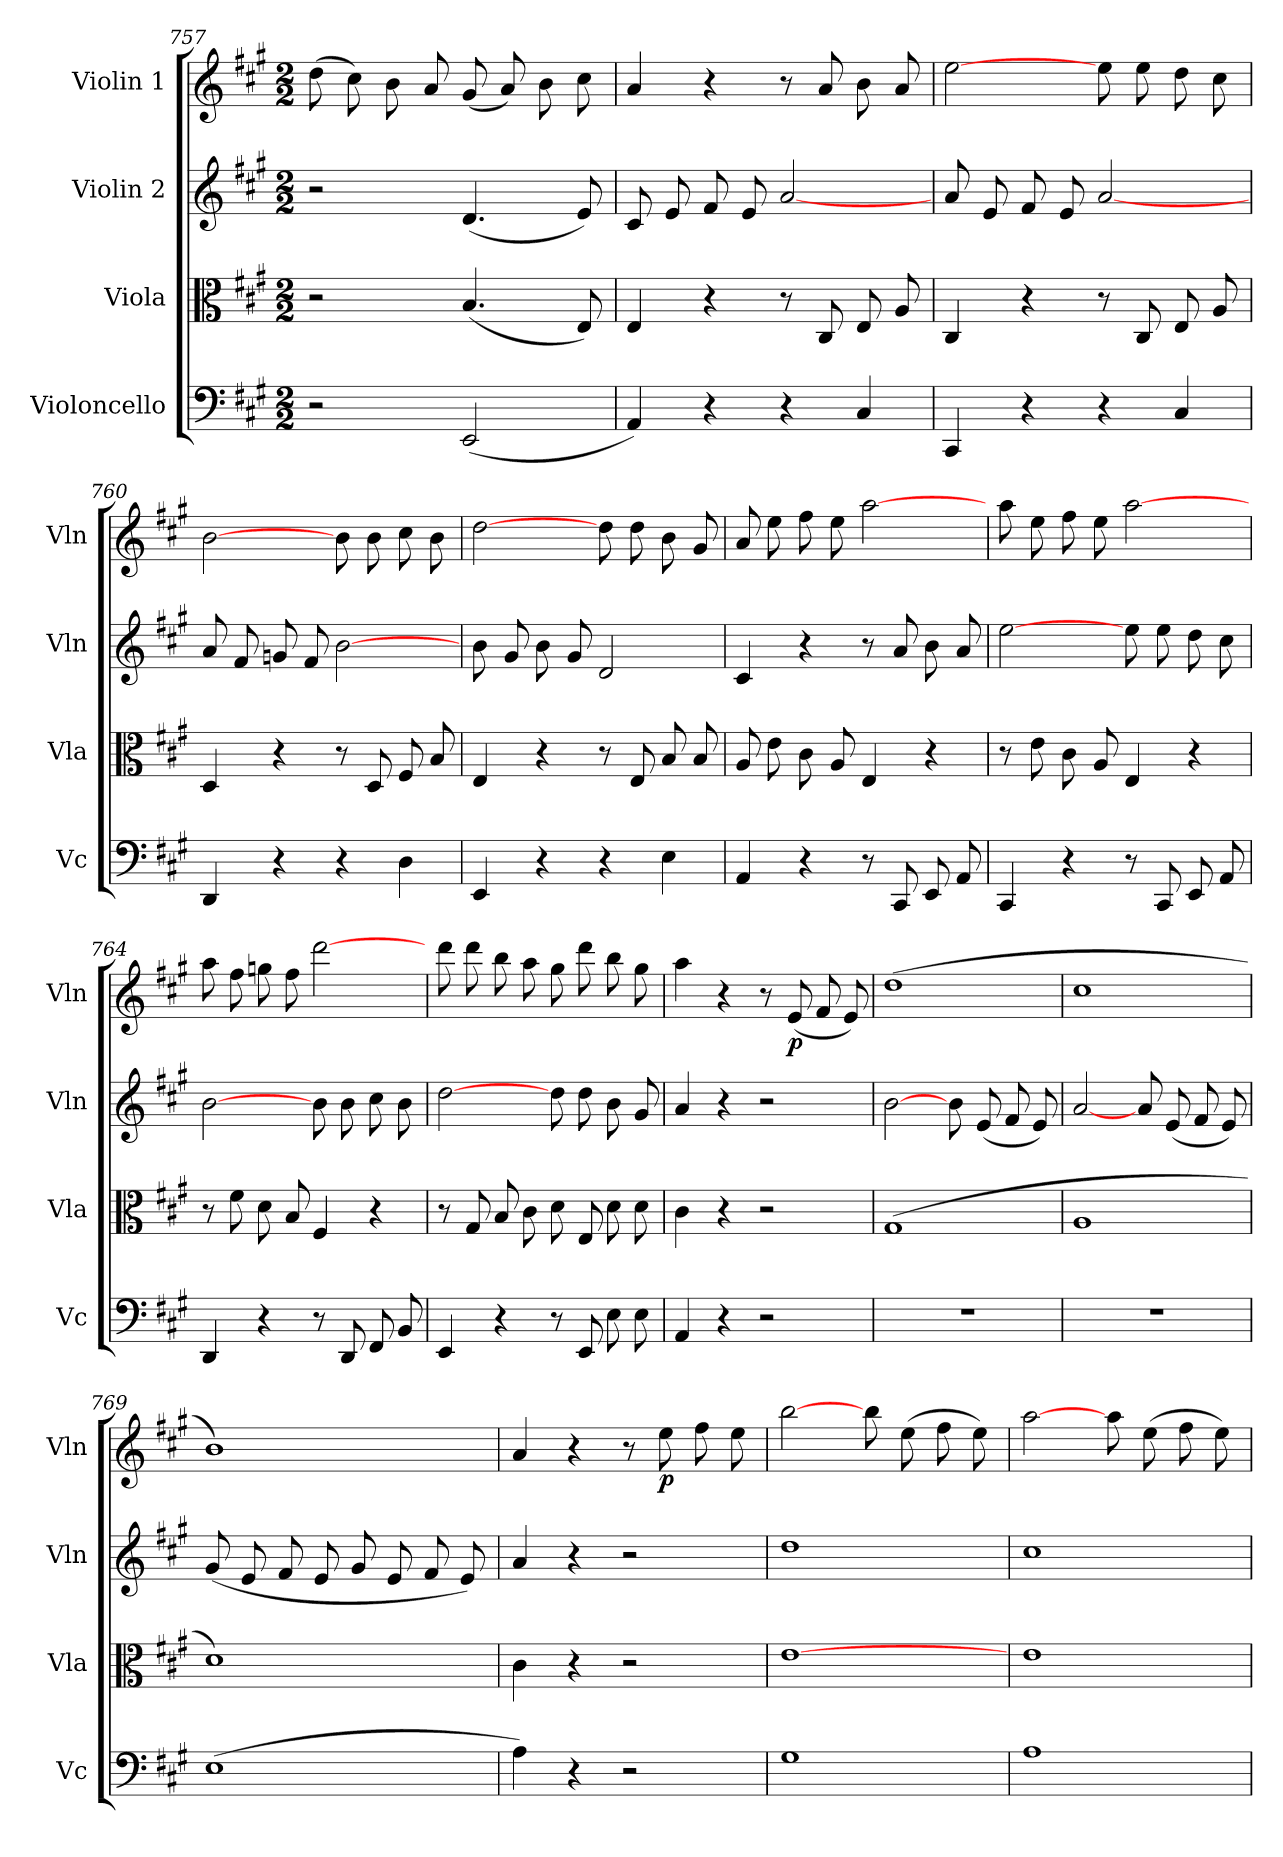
**kern	**kern	**kern	**kern	**dynam
*part4	*part3	*part2	*part1	*part1
*staff4	*staff3	*staff2	*staff1	*staff1
*I"Violoncello	*I"Viola	*I"Violin 2	*I"Violin 1	*
*I'Vc	*I'Vla	*I'Vln	*I'Vln	*
*clefF4	*clefC3	*clefG2	*clefG2	*
*k[f#c#g#]	*k[f#c#g#]	*k[f#c#g#]	*k[f#c#g#]	*
*A:	*A:	*A:	*A:	*
*M2/2	*M2/2	*M2/2	*M2/2	*
=757	=757	=757	=757	=757
2r	2r	2r	(8dd	.
.	.	.	8cc#)	.
.	.	.	8b	.
.	.	.	8a	.
(2EE	(4.B	(4.d	(8g#	.
.	.	.	8a)	.
.	.	.	8b	.
.	8E)	8e)	8cc#	.
=758	=758	=758	=758	=758
4AA)	4E	8c#	4a	.
.	.	8e	.	.
4r	4r	8f#	4r	.
.	.	8e	.	.
4r	8r	[2a	8r	.
.	8C#	.	8a	.
4C#	8E	.	8b	.
.	8A	.	8a	.
=759	=759	=759	=759	=759
4CC#	4C#	8a	[2ee	.
.	.	8e	.	.
4r	4r	8f#	.	.
.	.	8e	.	.
4r	8r	[2a	8ee	.
.	8C#	.	8ee	.
4C#	8E	.	8dd	.
.	8A	.	8cc#	.
=760	=760	=760	=760	=760
4DD	4D	8a	[2b	.
.	.	8f#	.	.
4r	4r	8gn	.	.
.	.	8f#	.	.
4r	8r	[2b	8b	.
.	8D	.	8b	.
4D	8F#	.	8cc#	.
.	8B	.	8b	.
=761	=761	=761	=761	=761
4EE	4E	8b	[2dd	.
.	.	8g#	.	.
4r	4r	8b	.	.
.	.	8g#	.	.
4r	8r	2d	8dd	.
.	8E	.	8dd	.
4E	8B	.	8b	.
.	8B	.	8g#	.
=762	=762	=762	=762	=762
4AA	8A	4c#	8a	.
.	8e	.	8ee	.
4r	8c#	4r	8ff#	.
.	8A	.	8ee	.
8r	4E	8r	[2aa	.
8CC#	.	8a	.	.
8EE	4r	8b	.	.
8AA	.	8a	.	.
=763	=763	=763	=763	=763
4CC#	8r	[2ee	8aa	.
.	8e	.	8ee	.
4r	8c#	.	8ff#	.
.	8A	.	8ee	.
8r	4E	8ee	[2aa	.
8CC#	.	8ee	.	.
8EE	4r	8dd	.	.
8AA	.	8cc#	.	.
=764	=764	=764	=764	=764
4DD	8r	[2b	8aa	.
.	8f#	.	8ff#	.
4r	8d	.	8ggn	.
.	8B	.	8ff#	.
8r	4F#	8b	[2ddd	.
8DD	.	8b	.	.
8FF#	4r	8cc#	.	.
8BB	.	8b	.	.
=765	=765	=765	=765	=765
4EE	8r	[2dd	8ddd	.
.	8G#	.	8ddd	.
4r	8B	.	8bb	.
.	8c#	.	8aa	.
8r	8d	8dd	8gg#	.
8EE	8E	8dd	8ddd	.
8E	8d	8b	8bb	.
8E	8d	8g#	8gg#	.
=766	=766	=766	=766	=766
4AA	4c#	4a	4aa	.
4r	4r	4r	4r	.
2r	2r	2r	8r	.
.	.	.	(8e	p
.	.	.	8f#	.
.	.	.	8e)	.
=767	=767	=767	=767	=767
1r	(1G#	[2b	(1dd	.
.	.	8b	.	.
.	.	(8e	.	.
.	.	8f#	.	.
.	.	8e)	.	.
=768	=768	=768	=768	=768
1r	1A	[2a	1cc#	.
.	.	8a	.	.
.	.	(8e	.	.
.	.	8f#	.	.
.	.	8e)	.	.
=769	=769	=769	=769	=769
(1E	1d)	(8g#	1b)	.
.	.	8e	.	.
.	.	8f#	.	.
.	.	8e	.	.
.	.	8g#	.	.
.	.	8e	.	.
.	.	8f#	.	.
.	.	8e)	.	.
=770	=770	=770	=770	=770
4A)	4c#	4a	4a	.
4r	4r	4r	4r	.
2r	2r	2r	8r	.
.	.	.	8ee	p
.	.	.	8ff#	.
.	.	.	8ee	.
=771	=771	=771	=771	=771
1G#	[1e	1dd	[2bb	.
.	.	.	8bb	.
.	.	.	(8ee	.
.	.	.	8ff#	.
.	.	.	8ee)	.
=772	=772	=772	=772	=772
1A	1e	1cc#	[2aa	.
.	.	.	8aa	.
.	.	.	(8ee	.
.	.	.	8ff#	.
.	.	.	8ee)	.
=	=	=	=	=
*-	*-	*-	*-	*-
